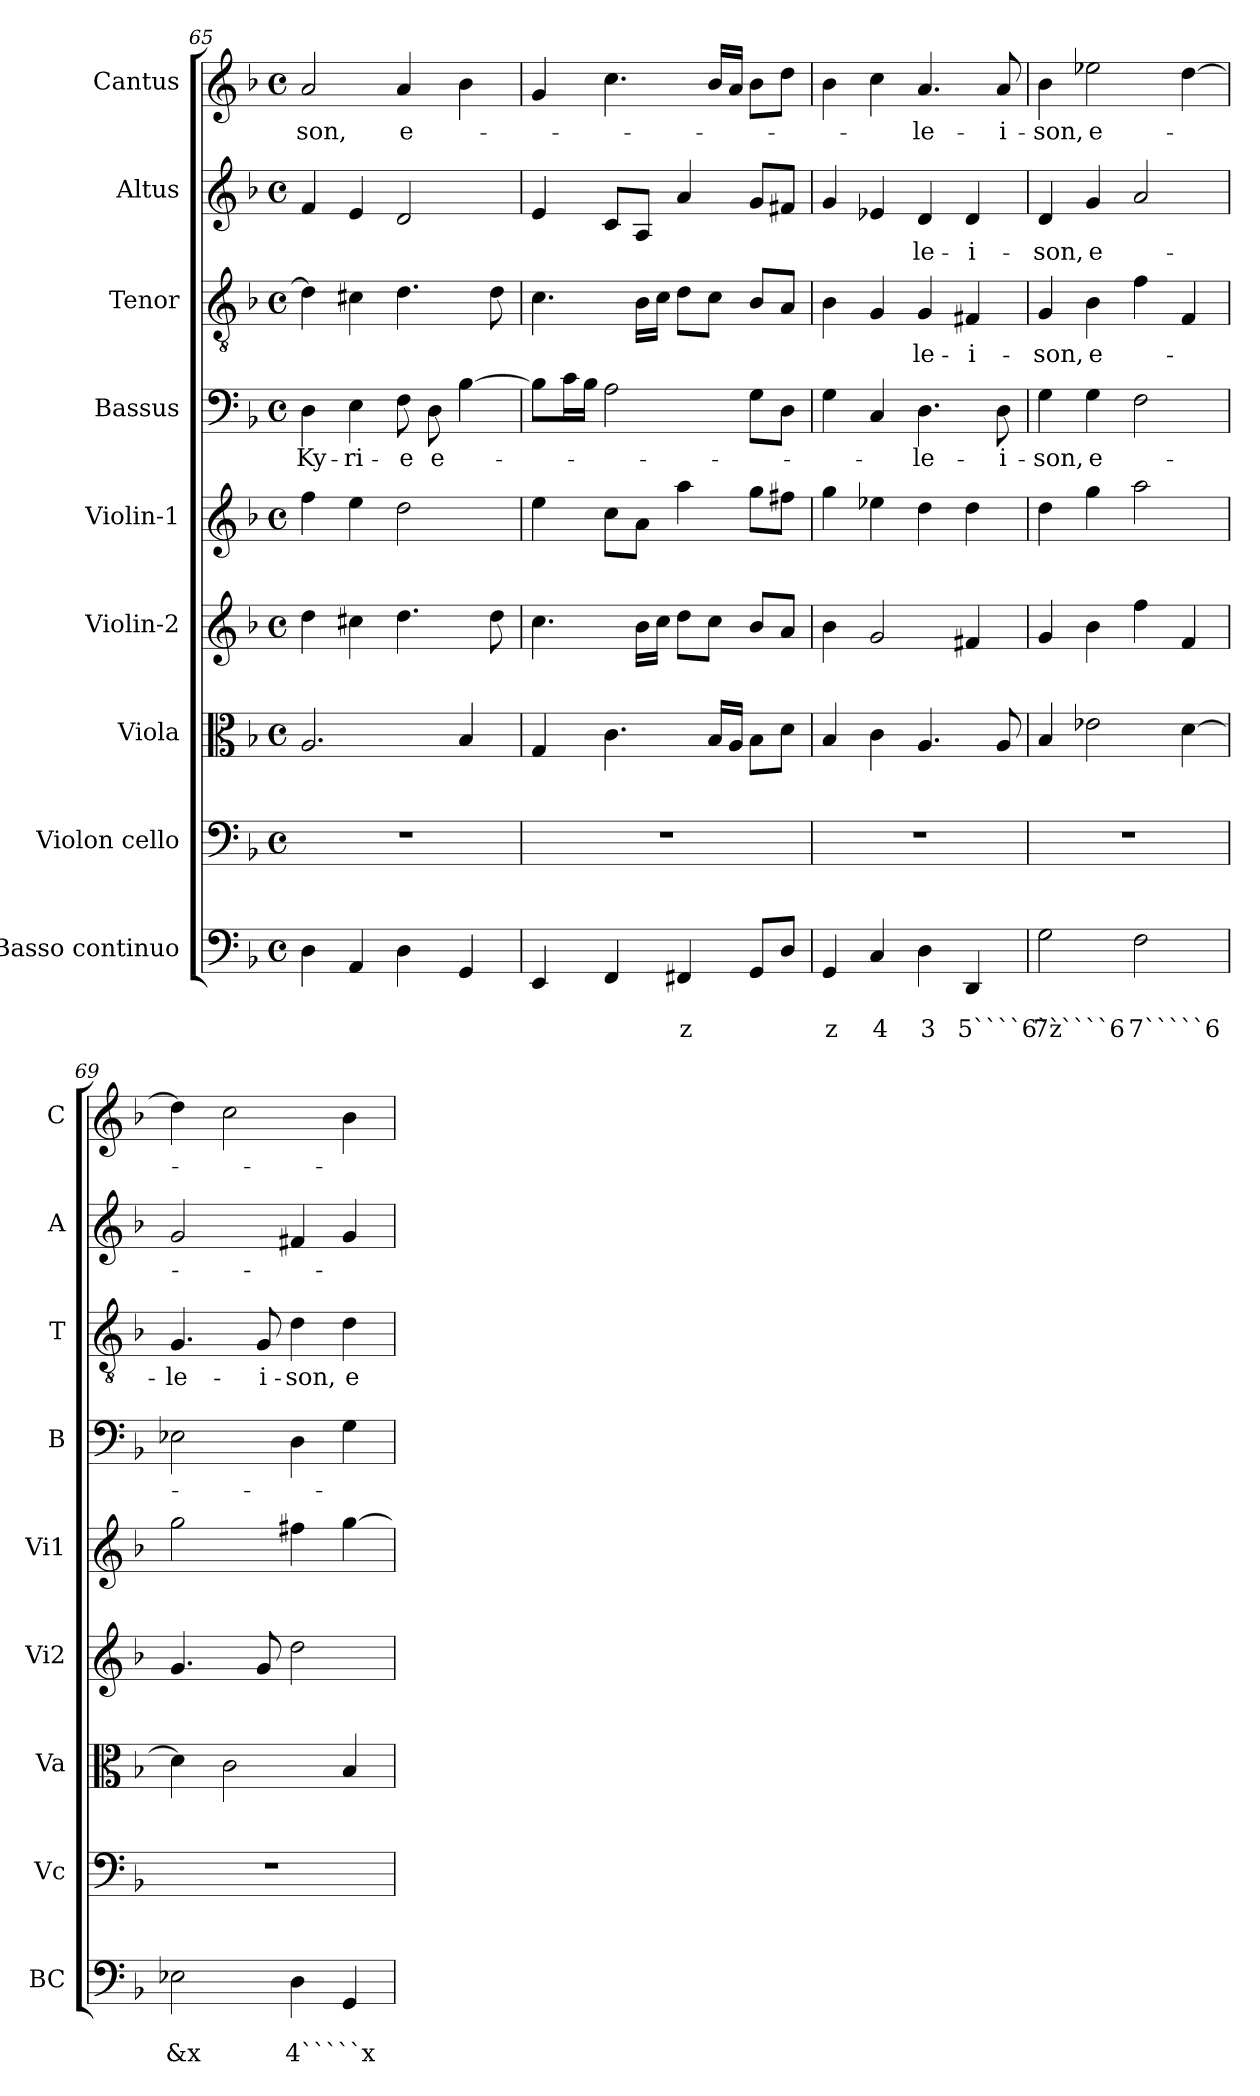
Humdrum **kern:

**kern	**text	**text	**kern	**kern	**kern	**kern	**kern	**text	**kern	**text	**kern	**text	**kern	**text
*part9	*part9	*part9	*part8	*part7	*part6	*part5	*part4	*part4	*part3	*part3	*part2	*part2	*part1	*part1
*staff9	*staff9	*staff9	*staff8	*staff7	*staff6	*staff5	*staff4	*staff4	*staff3	*staff3	*staff2	*staff2	*staff1	*staff1
*I"Basso continuo	*	*	*I"Violon cello	*I"Viola	*I"Violin-2	*I"Violin-1	*I"Bassus	*	*I"Tenor	*	*I"Altus	*	*I"Cantus	*
*I'BC	*	*	*I'Vc	*I'Va	*I'Vi2	*I'Vi1	*I'B	*	*I'T	*	*I'A	*	*I'C	*
*clefF4	*	*	*clefF4	*clefC3	*clefG2	*clefG2	*clefF4	*	*clefGv2	*	*clefG2	*	*clefG2	*
*k[b-]	*	*	*k[b-]	*k[b-]	*k[b-]	*k[b-]	*k[b-]	*	*k[b-]	*	*k[b-]	*	*k[b-]	*
*F:	*	*	*F:	*F:	*F:	*F:	*F:	*	*F:	*	*F:	*	*F:	*
*M4/4	*	*	*M4/4	*M4/4	*M4/4	*M4/4	*M4/4	*	*M4/4	*	*M4/4	*	*M4/4	*
*met(c)	*	*	*met(c)	*met(c)	*met(c)	*met(c)	*met(c)	*	*met(c)	*	*met(c)	*	*met(c)	*
=65	=65	=65	=65	=65	=65	=65	=65	=65	=65	=65	=65	=65	=65	=65
!	!	!	!	!	!	!	!	!LO:LY:b	!	!	!	!	!	!LO:LY:b
4D\	.	.	1r	2.A/	4dd\	4ff\	4D\	Ky-	4d\]	.	4f/	.	2a/	-son,
!	!	!	!	!	!	!	!	!LO:LY:b	!	!	!	!	!	!
4AA/	.	.	.	.	4cc#X\	4ee\	4E\	-ri-	4c#X\	.	4e/	.	.	.
!	!	!	!	!	!	!	!	!LO:LY:b	!	!	!	!	!	!LO:LY:b
4D\	.	.	.	.	4.dd\	2dd\	8F\	-e	4.d\	.	2d/	.	4a/	e-
!	!	!	!	!	!	!	!	!LO:LY:b	!	!	!	!	!	!
.	.	.	.	.	.	.	8D\	e-	.	.	.	.	.	.
4GG/	.	.	.	4B-/	.	.	[4B-\	.	.	.	.	.	4b-\	.
.	.	.	.	.	8dd\	.	.	.	8d\	.	.	.	.	.
=66	=66	=66	=66	=66	=66	=66	=66	=66	=66	=66	=66	=66	=66	=66
4EE/	.	.	1r	4G/	4.cc\	4ee\	8B-\L]	.	4.c\	.	4e/	.	4g/	.
.	.	.	.	.	.	.	16c\L	.	.	.	.	.	.	.
.	.	.	.	.	.	.	16B-\JJ	.	.	.	.	.	.	.
4FF/	.	.	.	4.c\	.	8cc\L	2A\	.	.	.	8c/L	.	4.cc\	.
.	.	.	.	.	16b-\LL	8a\J	.	.	16B-\LL	.	8A/J	.	.	.
.	.	.	.	.	16cc\JJ	.	.	.	16c\JJ	.	.	.	.	.
!	!	!LO:LY:b	!	!	!	!	!	!	!	!	!	!	!	!
4FF#X/	.	z	.	.	8dd\L	4aa\	.	.	8d\L	.	4a/	.	.	.
.	.	.	.	16B-/LL	8cc\J	.	.	.	8c\J	.	.	.	16b-/LL	.
.	.	.	.	16A/JJ	.	.	.	.	.	.	.	.	16a/JJ	.
8GG/L	.	.	.	8B-\L	8b-/L	8gg\L	8G\L	.	8B-/L	.	8g/L	.	8b-\L	.
8D/J	.	.	.	8d\J	8a/J	8ff#X\J	8D\J	.	8A/J	.	8f#X/J	.	8dd\J	.
!!LO:PB:g=z
=67	=67	=67	=67	=67	=67	=67	=67	=67	=67	=67	=67	=67	=67	=67
!	!	!LO:LY:b	!	!	!	!	!	!	!	!	!	!	!	!
4GG/	.	z	1r	4B-/	4b-\	4gg\	4G\	.	4B-\	.	4g/	.	4b-\	.
!	!	!LO:LY:b	!	!	!	!	!	!	!	!	!	!	!	!
4C/	.	4	.	4c\	2g/	4ee-X\	4C/	.	4G/	.	4e-X/	.	4cc\	.
!	!	!LO:LY:b	!	!	!	!	!	!LO:LY:b	!	!LO:LY:b	!	!LO:LY:b	!	!LO:LY:b
4D\	.	3	.	4.A/	.	4dd\	4.D\	-le-	4G/	-le-	4d/	-le-	4.a/	-le-
!	!	!LO:LY:b	!	!	!	!	!	!	!	!LO:LY:b	!	!LO:LY:b	!	!
4DD/	.	5````6`z	.	.	4f#X/	4dd\	.	.	4F#X/	-i-	4d/	-i-	.	.
!	!	!	!	!	!	!	!	!LO:LY:b	!	!	!	!	!	!LO:LY:b
.	.	.	.	8A/	.	.	8D\	-i-	.	.	.	.	8a/	-i-
=68	=68	=68	=68	=68	=68	=68	=68	=68	=68	=68	=68	=68	=68	=68
!	!	!LO:LY:b	!	!	!	!	!	!LO:LY:b	!	!LO:LY:b	!	!LO:LY:b	!	!LO:LY:b
2G\	.	7`````6	1r	4B-/	4g/	4dd\	4G\	-son,	4G/	-son,	4d/	-son,	4b-\	-son,
!	!	!	!	!	!	!	!	!LO:LY:b	!	!LO:LY:b	!	!LO:LY:b	!	!LO:LY:b
.	.	.	.	2e-X\	4b-\	4gg\	4G\	e-	4B-\	e-	4g/	e-	2ee-X\	e-
!	!	!LO:LY:b	!	!	!	!	!	!	!	!	!	!	!	!
2F\	.	7`````6	.	.	4ff\	2aa\	2F\	.	4f\	.	2a/	.	.	.
.	.	.	.	[4d\	4f/	.	.	.	4F/	.	.	.	[4dd\	.
=69	=69	=69	=69	=69	=69	=69	=69	=69	=69	=69	=69	=69	=69	=69
!	!	!LO:LY:b	!	!	!	!	!	!	!	!LO:LY:b	!	!	!	!
2E-X\	.	&x	1r	4d\]	4.g/	2gg\	2E-X\	.	4.G/	-le-	2g/	.	4dd\]	.
.	.	.	.	2c\	.	.	.	.	.	.	.	.	2cc\	.
!	!	!	!	!	!	!	!	!	!	!LO:LY:b	!	!	!	!
.	.	.	.	.	8g/	.	.	.	8G/	-i-	.	.	.	.
!	!	!LO:LY:b	!	!	!	!	!	!	!	!LO:LY:b	!	!	!	!
4D\	.	4`````x	.	.	2dd\	4ff#X\	4D\	.	4d\	-son,	4f#X/	.	.	.
!	!	!	!	!	!	!	!	!	!	!LO:LY:b	!	!	!	!
4GG/	.	.	.	4B-/	.	[4gg\	4G\	.	4d\	e-	4g/	.	4b-\	.
=	=	=	=	=	=	=	=	=	=	=	=	=	=	=
*-	*-	*-	*-	*-	*-	*-	*-	*-	*-	*-	*-	*-	*-	*-
